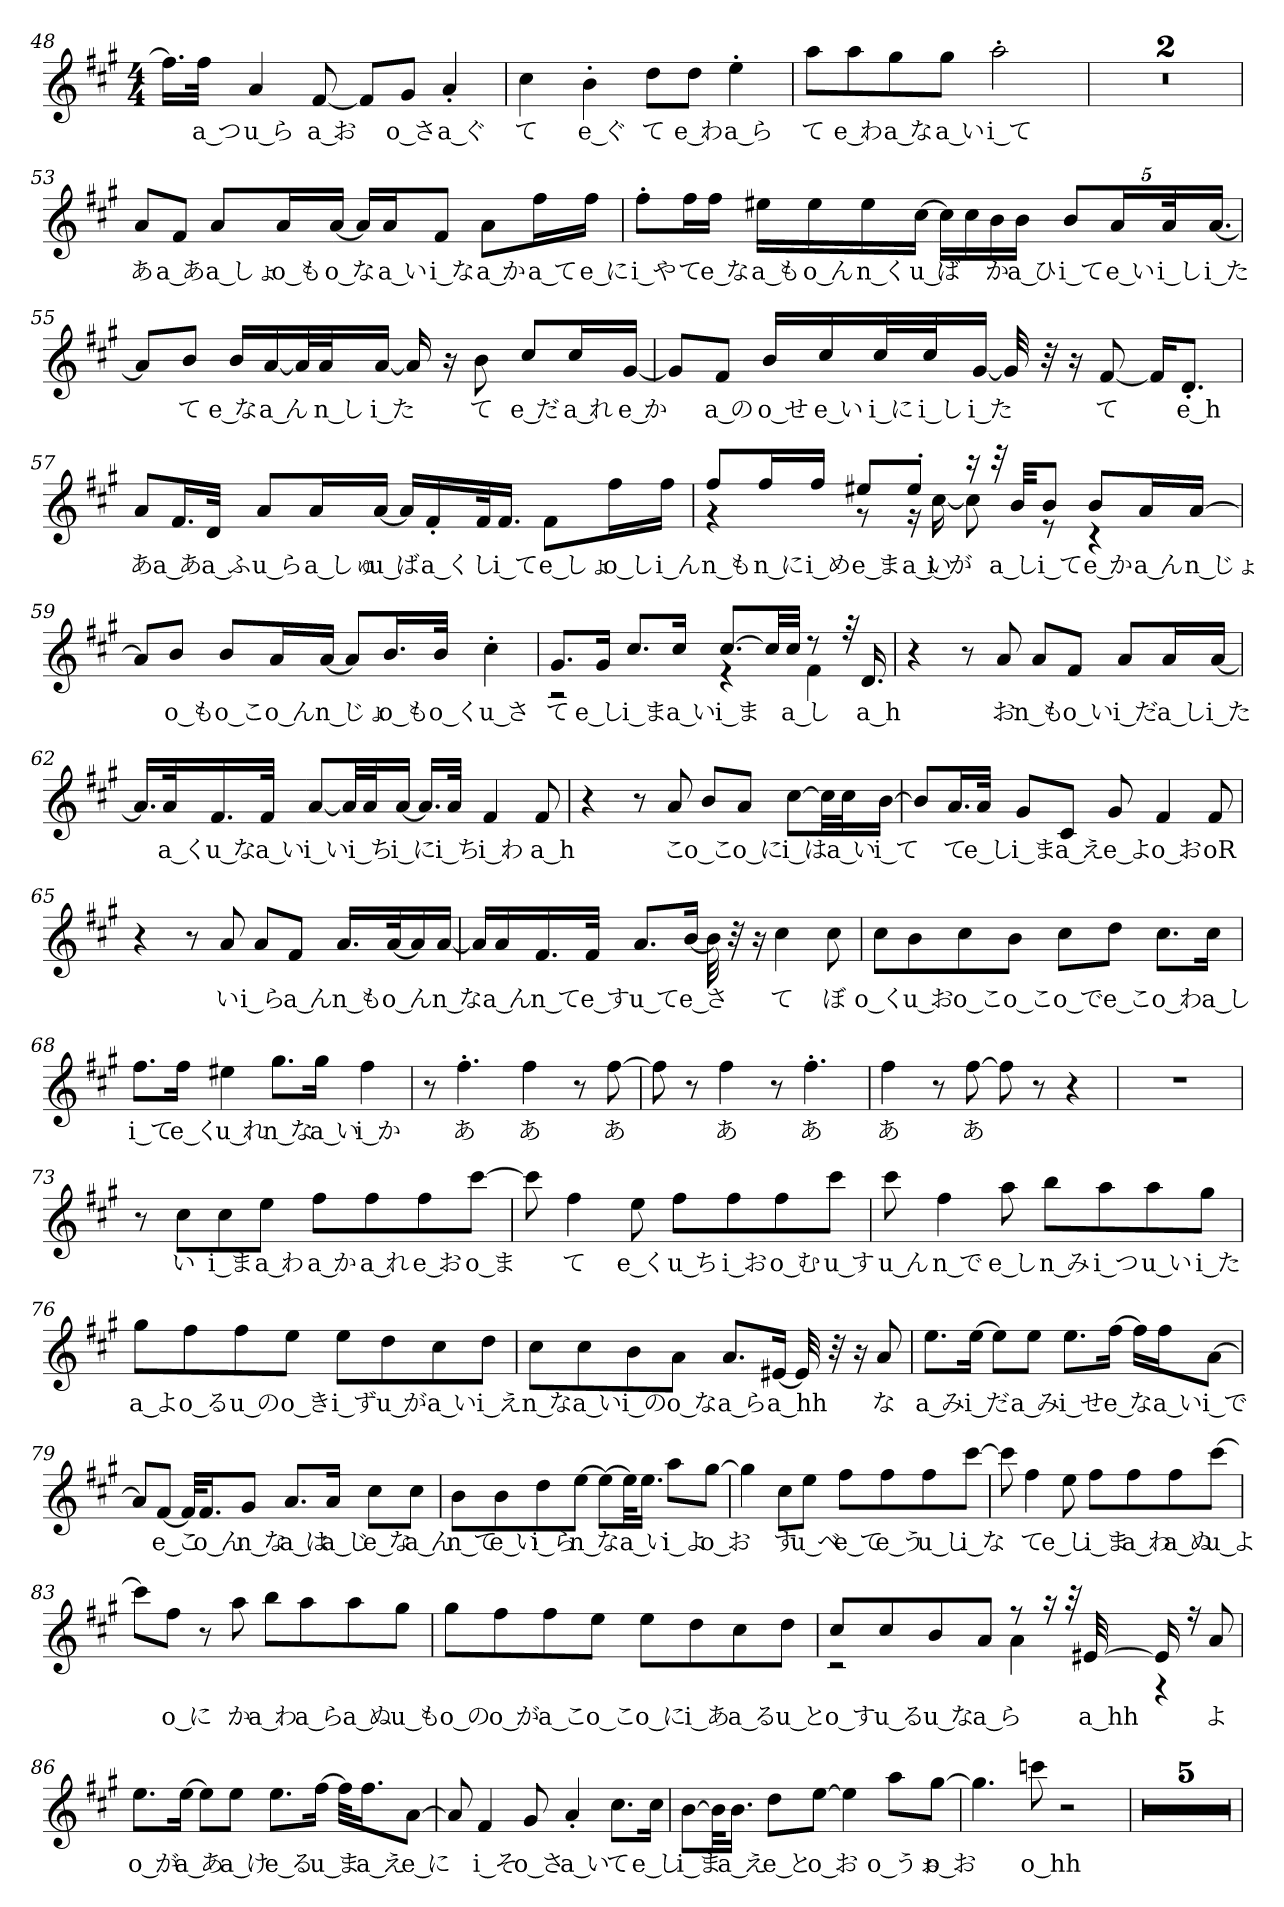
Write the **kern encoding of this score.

**kern	**text
*part1	*part1
*staff1	*staff1
*clefG2	*
*k[f#c#g#]	*
*M4/4	*
=48	=48
16.ff#LL]	.
32ff#JJk	a つ
4a	u ら
[8f#	a お
8f#L]	.
8g#J	o さ
4a'	a ぐ
=49	=49
4cc#	- て
4b'	e ぐ
8ddL	- て
8ddJ	e わ
4ee'	a ら
=50	=50
8aaL	- て
8aa	e わ
8gg#	a な
8gg#J	a い
2aa'	i て
=51	=51
1r	.
=52	=52
1r	.
=53	=53
8aL	- あ
8f#J	a あ
8aL	a しょ
16aL	o も
[16aJJ	o な
16aLL]	.
16aJ	a い
8f#J	i な
8aL	a か
16ff#L	a て
16ff#JJ	e に
=54	=54
8ff#'L	i や
16ff#L	- て
16ff#JJ	e な
16ee#XLL	a も
16ee#	o ん
16ee#	n く
[16cc#JJ	u ば
16cc#LL]	.
16cc#	.
16b	- か
16bJJ	a ひ
10bL	i て
20aL	e い
40aK	i し
[20.aJJ	i た
=55	=55
8aL]	.
8bJ	- て
16bLL	e な
[16a	a ん
32aL]	.
32aJ	n し
[16aJJ	i た
16a]	.
16r	.
8b	- て
8cc#L	e だ
16cc#L	a れ
[16g#JJ	e か
=56	=56
8g#L]	.
8f#J	a の
16bLL	o せ
16cc#	e い
32cc#L	i に
32cc#J	i し
[16g#JJ	i た
32g#]	.
32r	.
16r	.
[8f#	- て
16f#KL]	.
8.d'J	e_h
=57	=57
8aL	- あ
16.f#L	a あ
32dJJk	a ふ
8aL	u ら
16aL	a しゅ
[16aJJ	u ば
16aLL]	.
16f#'	a く
32f#K	- し
16.f#JJ	i て
8f#L	e しょ
16ff#L	o し
16ff#JJ	i ん
=58	=58
*^	*
8ff#L	4r	n も
16ff#L	.	n に
16ff#JJ	.	i め
8ee#XL	8r	e ま
8ee#'J	16r	a い
.	[16cc#	i が
16r	8cc#]	.
32r	.	.
32bKKL	.	a し
8bJ	8r	i て
8bL	4r	e か
16aL	.	a ん
[16aJJ	.	n じょ
*v	*v	*
=59	=59
8aL]	.
8bJ	o も
8bL	o こ
16aL	o ん
[16aJJ	n じょ
8aL]	.
16.bL	o も
32bJJk	o く
4cc#'	u さ
=60	=60
*^	*
8.g#L	2r	- て
16g#Jk	.	e し
8.cc#L	.	i ま
16cc#Jk	.	a い
[8.cc#L	4r	i ま
32cc#LL]	.	.
32cc#JJJ	.	a し
8r	4f#	.
32r	.	.
16.d	.	a_h
*v	*v	*
=61	=61
4r	.
8r	.
8a	- お
8aL	n も
8f#J	o い
8aL	i だ
16aL	a し
[16aJJ	i た
=62	=62
16.aLL]	.
32aK	a く
16.f#	u な
32f#JJk	a い
[8aL	i い
32aLL]	.
32aJ	i ち
[16aJJ	i に
16.aLL]	.
32aJJk	i ち
4f#	i わ
8f#	a_h
=63	=63
4r	.
8r	.
8a	- こ
8bL	o こ
8aJ	o に
[8cc#L	i は
32cc#LL]	.
32cc#J	a い
[16bJJ	i て
=64	=64
8bL]	.
16.aL	- て
32aJJk	e し
8g#L	i ま
8c#J	a え
8g#	e よ
4f#	o お
8f#	oR
=65	=65
4r	.
8r	.
8a	- い
8aL	i ら
8f#J	a ん
16.aLL	n も
[32aK	o ん
16a]	.
[16aJJ	n な
=66	=66
16aLL]	.
16a	a ん
16.f#	n て
32f#JJk	e す
8.aL	u て
[16bJk	e さ
32b]	.
32r	.
16r	.
4cc#	- て
8cc#	- ぼ
=67	=67
8cc#L	o く
8b	u お
8cc#	o こ
8bJ	o こ
8cc#L	o で
8ddJ	e こ
8.cc#L	o わ
16cc#Jk	a し
=68	=68
8.ff#L	i て
16ff#Jk	e く
4ee#X	u れ
8.gg#L	n な
16gg#Jk	a い
4ff#	i か
=69	=69
8r	.
4.ff#'	- あ
4ff#	- あ
8r	.
[8ff#	- あ
=70	=70
8ff#]	.
8r	.
4ff#	- あ
8r	.
4.ff#'	- あ
=71	=71
4ff#	- あ
8r	.
[8ff#	- あ
8ff#]	.
8r	.
4r	.
=72	=72
1r	.
=73	=73
8r	.
8cc#L	- い
8cc#	i ま
8eeJ	a わ
8ff#L	a か
8ff#	a れ
8ff#	e お
[8ccc#J	o ま
=74	=74
8ccc#]	.
4ff#	- て
8ee	e く
8ff#L	u ち
8ff#	i お
8ff#	o む
8ccc#J	u す
=75	=75
8ccc#	u ん
4ff#	n で
8aa	e し
8bbL	n み
8aa	i つ
8aa	u い
8gg#J	i た
=76	=76
8gg#L	a よ
8ff#	o る
8ff#	u の
8eeJ	o き
8eeL	i ず
8dd	u が
8cc#	a い
8ddJ	i え
=77	=77
8cc#L	n な
8cc#	a い
8b	i の
8aJ	o な
8.aL	a ら
[16e#XJk	a_hh
32e#]	.
32r	.
16r	.
8a	- な
=78	=78
8.eeL	a み
[16eeJk	i だ
8eeL]	.
8eeJ	a み
8.eeL	i せ
[16ff#Jk	e な
16ff#LL]	.
16ff#J	a い
[8aJ	i で
=79	=79
8aL]	.
[8f#J	e こ
32f#KLL]	.
16.f#J	o ん
8g#J	n な
8.aL	a は
16aJk	a じ
8cc#L	e な
8cc#J	a ん
=80	=80
8bL	n て
8b	e い
8dd	i ら
[8eeJ	n な
8eeL_	.
32eeKL]	.
16.eeJJ	a い
8aaL	i よ
[8gg#J	o お
=81	=81
4gg#]	.
8cc#L	- す
8eeJ	u べ
8ff#L	e て
8ff#	e う
8ff#	u し
[8ccc#J	i な
=82	=82
8ccc#]	.
4ff#	- て
8ee	e し
8ff#L	i ま
8ff#	a わ
8ff#	a ぬ
[8ccc#J	u よ
=83	=83
8ccc#L]	.
8ff#J	o に
8r	.
8aa	- か
8bbL	a わ
8aa	a ら
8aa	a ぬ
8gg#J	u も
=84	=84
8gg#L	o の
8ff#	o が
8ff#	a こ
8eeJ	o こ
8eeL	o に
8dd	i あ
8cc#	a る
8ddJ	u と
=85	=85
*^	*
8cc#L	2r	o す
8cc#	.	u る
8b	.	u な
8aJ	.	a ら
8r	4a	.
16r	.	.
32r	.	.
[32e#X	.	a_hh
16e#]	4r	.
16r	.	.
8a	.	- よ
*v	*v	*
=86	=86
8.eeL	o が
[16eeJk	a あ
8eeL]	.
8eeJ	a け
8.eeL	e る
[16ff#Jk	u ま
32ff#KLL]	.
16.ff#J	a え
[8aJ	e に
=87	=87
8a]	.
4f#	i そ
8g#	o さ
4a'	a い
8.cc#L	- て
16cc#Jk	e し
=88	=88
[8bL	i ま
32bKL]	.
16.bJJ	a え
8ddL	e と
[8eeJ	o お
4ee]	.
8aaL	o うぉ
[8gg#J	o お
=89	=89
4.gg#]	.
8cccn	o_hh
2r	.
=90	=90
1r	.
=91	=91
1r	.
=92	=92
1r	.
=93	=93
1r	.
=94	=94
1r	.
=	=
*-	*-
